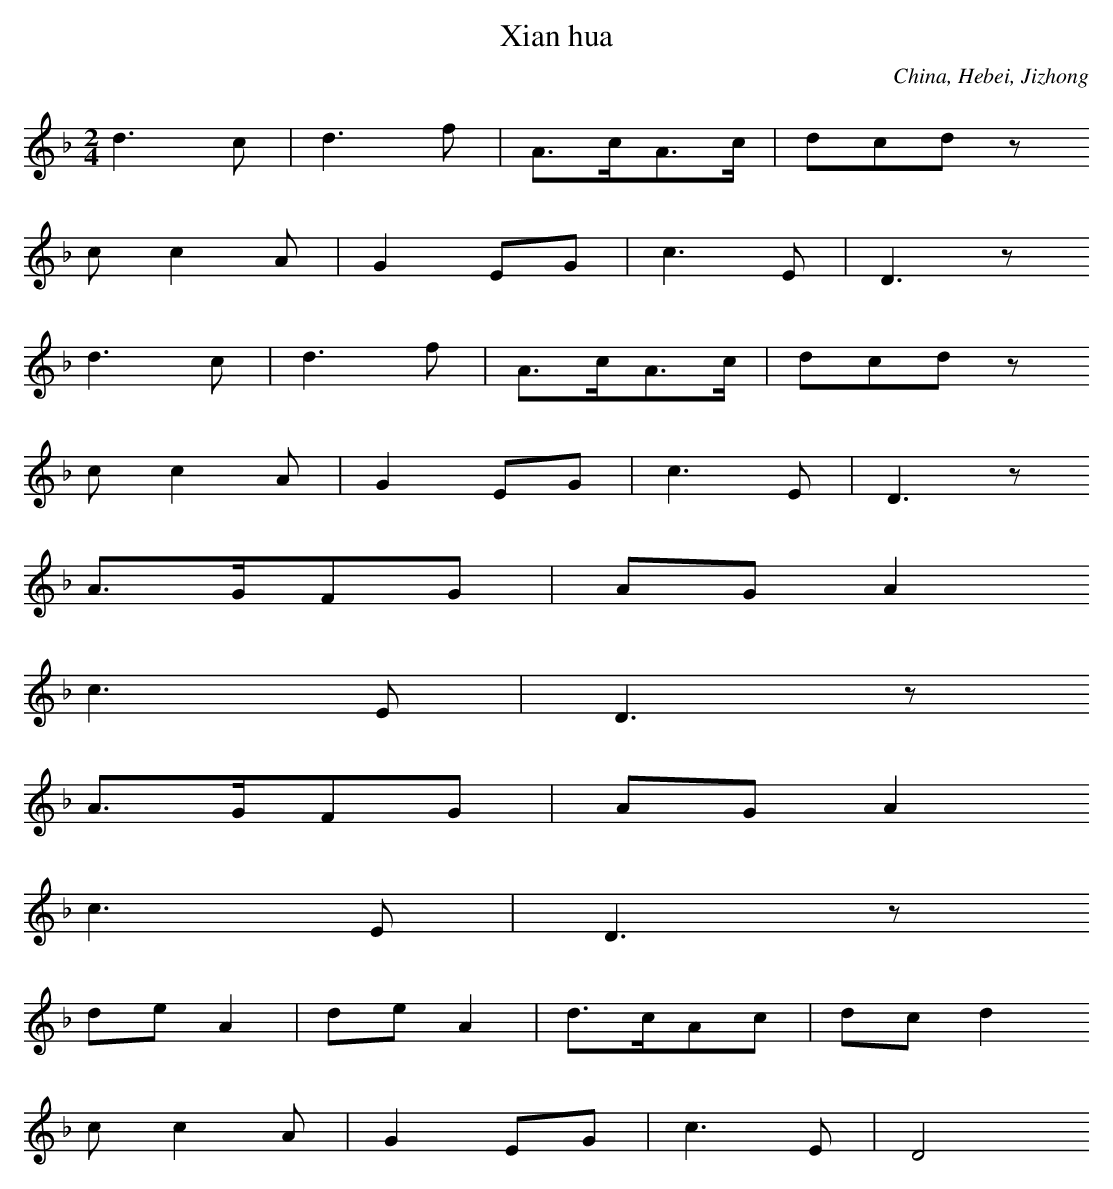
X:1
T: Xian hua
O: China, Hebei, Jizhong
M: 2/4
L: 1/16
K: F
d6c2 | d6f2 | A3cA3c | d2c2d2z2
c2c4A2 | G4E2G2 | c6E2 | D6z2
d6c2 | d6f2 | A3cA3c | d2c2d2z2
c2c4A2 | G4E2G2 | c6E2 | D6z2
A3GF2G2 | A2G2A4
c6E2 | D6z2
A3GF2G2 | A2G2A4
c6E2 | D6z2
d2e2A4 | d2e2A4 | d3cA2c2 | d2c2d4
c2c4A2 | G4E2G2 | c6E2 | D8
